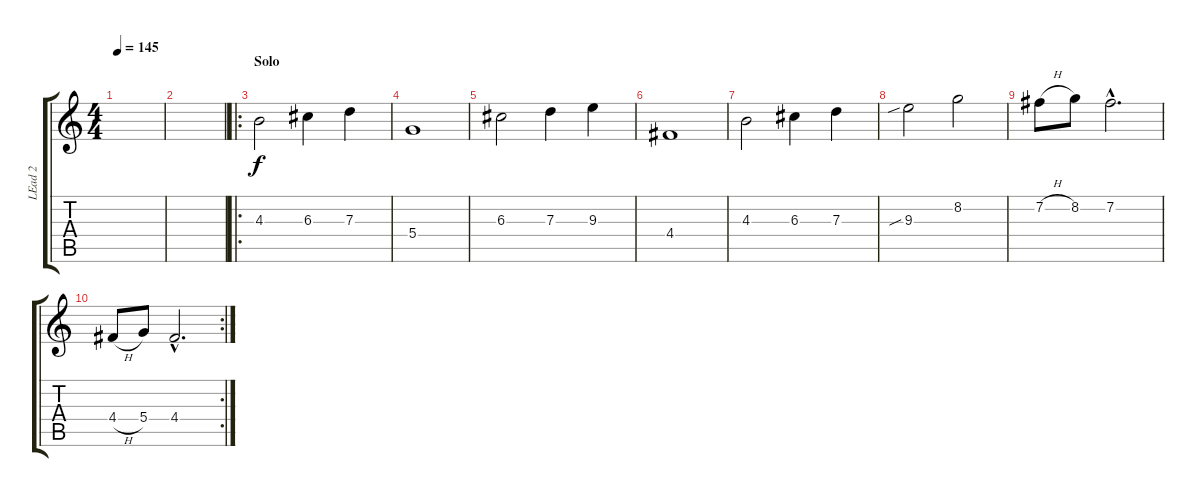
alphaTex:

\track ("LEad 2" "LEad 2") {instrument distortionguitar}
\staff {score tabs}
\tuning (E4 B3 G3 D3 A2 E2) {hide}
\ts (4 4)
\tempo 145
\clef g2
\ks c
|
|
\ro
\section ("" "Solo")
4.3.2 6.3.4 7.3.4 |
5.4.1 |
6.3.2 7.3.4 9.3.4 |
4.4.1 |
4.3.2 6.3.4 7.3.4 |
9.3{sib}.2 8.2.2 |
7.2{h}.8 8.2.8 7.2{hac}.2{d} |
\rc 2
4.4{h}.8 5.4.8 4.4{hac}.2{d}
